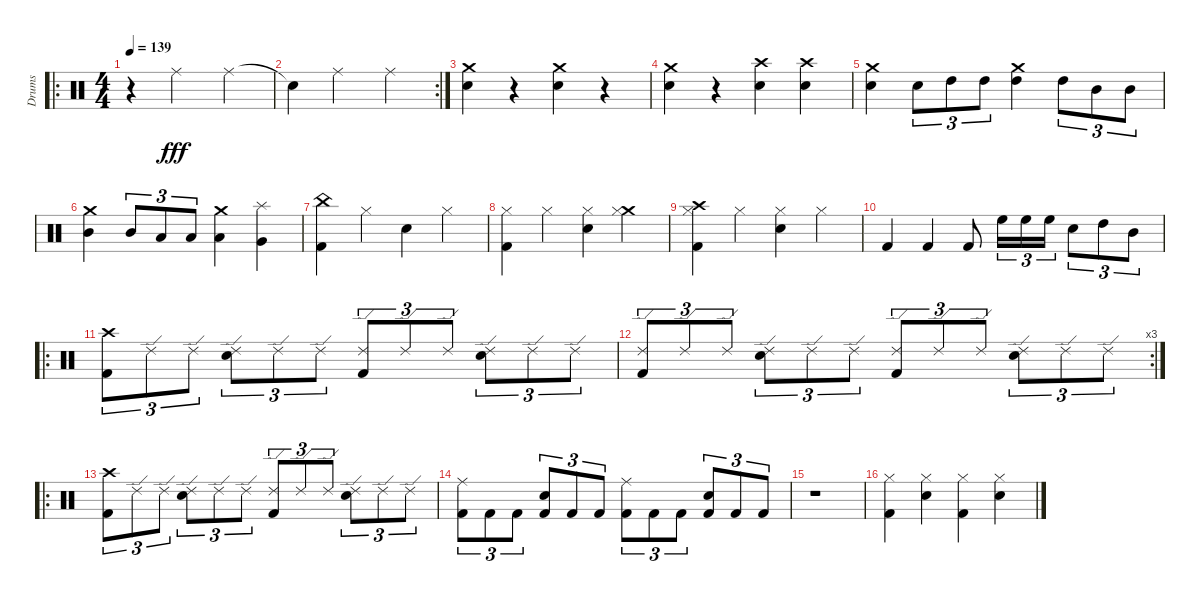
\track ("Drums" "Drums") {instrument percussion}
\staff {score}
\articulation defaults
\ro
\ts (4 4)
\tempo 139
\clef neutral
\ks c
r.4{dy fff} "Ride (middle)".2 "Ride (middle)".4 |
\rc 2 "Snare (hit)"{t}.4 "Ride (middle)".2 "Ride (middle)".4
|
("Snare (hit) 2" "Crash medium (hit)").4 r.4 ("Snare (hit) 2" "Crash medium (hit)").4 r.4 |
("Snare (hit) 2" "Crash medium (hit)").4 r.4 ("Snare (hit) 2" "Crash high (hit)").4 ("Snare (hit) 2" "Crash high (hit)").4 |
("Snare (hit) 2" "Crash medium (hit)").4 "Snare (hit) 2".8{tu (3 2)} "High Tom (hit)".8{tu (3 2)} "High Tom (hit)".8{tu (3 2)} ("High Tom (hit)" "Crash medium (hit)").4 "High Tom (hit)".8{tu (3 2)} "Mid Tom (hit)".8{tu (3 2)} "Mid Tom (hit)".8{tu (3 2)} |
("Mid Tom (hit)" "Crash medium (hit)").4 "Mid Tom (hit)".8{tu (3 2)} "Low Tom (hit)".8{tu (3 2)} "Low Tom (hit)".8{tu (3 2)} ("Low Tom (hit)" "Crash medium (hit)").4 ("Very Low Tom (hit)" "Splash (hit)").4 |
("China (hit)" "Kick (hit) 2").4 "Hi-Hat (closed)".4 "Snare (hit) 2".4 "Hi-Hat (closed)".4 |
("Hi-Hat (closed)" "Kick (hit) 2").4 "Hi-Hat (closed)".4 ("Hi-Hat (closed)" "Snare (hit) 2").4 ("Crash medium (hit)" "Hi-Hat (closed)").4 |
("Crash high (hit)" "Hi-Hat (closed)" "Kick (hit) 2").4 "Hi-Hat (closed)".4 ("Hi-Hat (closed)" "Snare (hit) 2").4 "Hi-Hat (closed)".4 |
"Kick (hit) 2".4 "Kick (hit) 2".4 "Kick (hit) 2".8 "High Floor Tom (hit)".16{tu (3 2)} "High Floor Tom (hit)".16{tu (3 2)} "High Floor Tom (hit)".16{tu (3 2)} "Snare (hit) 2".8{tu (3 2)} "High Tom (hit)".8{tu (3 2)} "Mid Tom (hit)".8{tu (3 2)} |
\ro
("Crash high (hit)" "Kick (hit) 2").8{tu (3 2)} "Ride (edge) 2".8{tu (3 2)} "Ride (edge) 2".8{tu (3 2)} ("Ride (edge) 2" "Snare (hit) 2").8{tu (3 2)} "Ride (edge) 2".8{tu (3 2)} "Ride (edge) 2".8{tu (3 2)} ("Ride (edge) 2" "Kick (hit) 2").8{tu (3 2)} "Ride (edge) 2".8{tu (3 2)} "Ride (edge) 2".8{tu (3 2)} ("Ride (edge) 2" "Snare (hit) 2").8{tu (3 2)} "Ride (edge) 2".8{tu (3 2)} "Ride (edge) 2".8{tu (3 2)} |
\rc 3
("Ride (edge) 2" "Kick (hit) 2").8{tu (3 2)} "Ride (edge) 2".8{tu (3 2)} "Ride (edge) 2".8{tu (3 2)} ("Ride (edge) 2" "Snare (hit) 2").8{tu (3 2)} "Ride (edge) 2".8{tu (3 2)} "Ride (edge) 2".8{tu (3 2)} ("Ride (edge) 2" "Kick (hit) 2").8{tu (3 2)} "Ride (edge) 2".8{tu (3 2)} "Ride (edge) 2".8{tu (3 2)} ("Ride (edge) 2" "Snare (hit) 2").8{tu (3 2)} "Ride (edge) 2".8{tu (3 2)} "Ride (edge) 2".8{tu (3 2)} |
\ro
("Crash high (hit)" "Kick (hit) 2").8{tu (3 2)} "Ride (edge) 2".8{tu (3 2)} "Ride (edge) 2".8{tu (3 2)} ("Ride (edge) 2" "Snare (hit) 2").8{tu (3 2)} "Ride (edge) 2".8{tu (3 2)} "Ride (edge) 2".8{tu (3 2)} ("Ride (edge) 2" "Kick (hit) 2").8{tu (3 2)} "Ride (edge) 2".8{tu (3 2)} "Ride (edge) 2".8{tu (3 2)} ("Ride (edge) 2" "Snare (hit) 2").8{tu (3 2)} "Ride (edge) 2".8{tu (3 2)} "Ride (edge) 2".8{tu (3 2)} |
("Kick (hit) 2" "Ride (middle)").8{tu (3 2)} "Kick (hit) 2".8{tu (3 2)} "Kick (hit) 2".8{tu (3 2)} ("Kick (hit) 2" "Snare (hit) 2").8{tu (3 2)} "Kick (hit) 2".8{tu (3 2)} "Kick (hit) 2".8{tu (3 2)} ("Kick (hit) 2" "Ride (middle)").8{tu (3 2)} "Kick (hit) 2".8{tu (3 2)} "Kick (hit) 2".8{tu (3 2)} ("Kick (hit) 2" "Snare (hit) 2").8{tu (3 2)} "Kick (hit) 2".8{tu (3 2)} "Kick (hit) 2".8{tu (3 2)} |
r.1 |
("Hi-Hat (closed)" "Kick (hit) 2").4 ("Hi-Hat (closed)" "Snare (hit) 2").4 ("Hi-Hat (closed)" "Kick (hit) 2").4 ("Hi-Hat (closed)" "Snare (hit) 2").4
